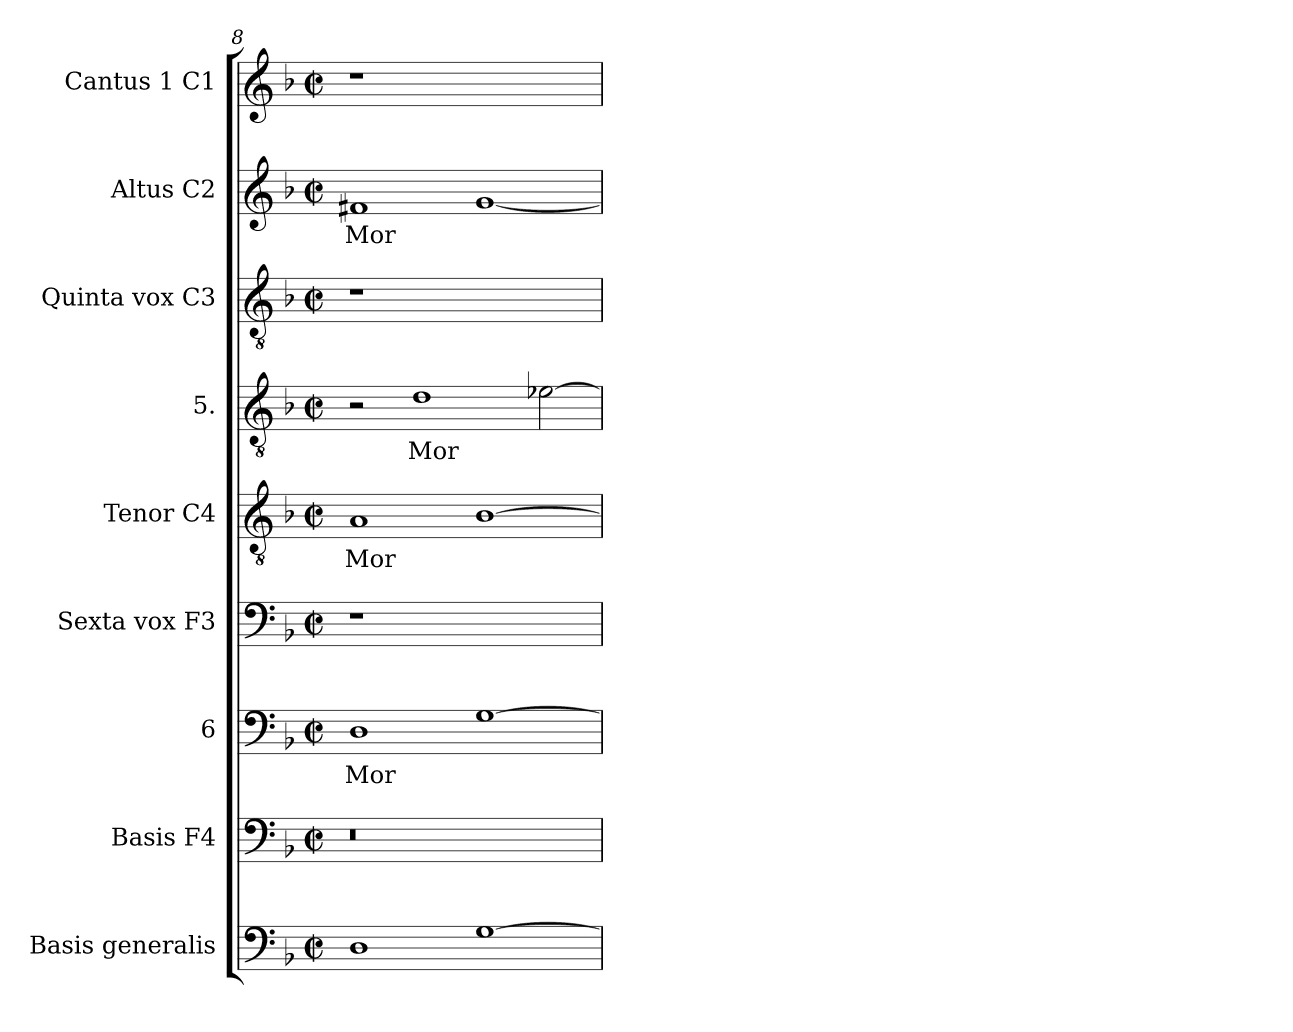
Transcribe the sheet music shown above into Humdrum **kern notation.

**kern	**text	**kern	**kern	**text	**kern	**kern	**text	**kern	**text	**kern	**kern	**text	**kern
*part9	*part9	*part8	*part7	*part7	*part6	*part5	*part5	*part4	*part4	*part3	*part2	*part2	*part1
*staff9	*staff9	*staff8	*staff7	*staff7	*staff6	*staff5	*staff5	*staff4	*staff4	*staff3	*staff2	*staff2	*staff1
*I"Basis  generalis	*	*I"Basis  F4	*I"6	*	*I"Sexta vox  F3	*I"Tenor  C4	*	*I"5.	*	*I"Quinta vox  C3	*I"Altus  C2	*	*I"Cantus 1  C1
*	*	*I'B	*	*	*	*I'T	*	*	*	*	*I'A	*	*I'C
*clefF4	*	*clefF4	*clefF4	*	*clefF4	*clefGv2	*	*clefGv2	*	*clefGv2	*clefG2	*	*clefG2
*k[b-]	*	*k[b-]	*k[b-]	*	*k[b-]	*k[b-]	*	*k[b-]	*	*k[b-]	*k[b-]	*	*k[b-]
*F:	*	*F:	*F:	*	*F:	*F:	*	*F:	*	*F:	*F:	*	*F:
*M2/2	*	*M2/2	*M2/2	*	*M2/2	*M2/2	*	*M2/2	*	*M2/2	*M2/2	*	*M2/2
*met(c|)	*	*met(c|)	*met(c|)	*	*met(c|)	*met(c|)	*	*met(c|)	*	*met(c|)	*met(c|)	*	*met(c|)
=8	=8	=8	=8	=8	=8	=8	=8	=8	=8	=8	=8	=8	=8
!	!LO:LY:a:cj	!	!	!LO:LY:b:cj	!	!	!LO:LY:b:cj	!	!	!	!	!LO:LY:b:cj	!
1D	.	0r	1D	Mor-	1r	1A	Mor-	2r	.	1r	1f#X	Mor	1r
!	!	!	!	!	!	!	!	!	!LO:LY:b:cj	!	!	!	!
.	.	.	.	.	.	.	.	1d	Mor-	.	.	.	.
!	!LO:LY:a:cj	!	!	!LO:LY:b:cj	!	!	!LO:LY:b:cj	!	!	!	!	!LO:LY:b:cj	!
[>1G	.	.	[>1G	--	1ryy	[>1B-	--	.	.	1ryy	[<1g	.	1ryy
!	!	!	!	!	!	!	!	!	!LO:LY:b:cj	!	!	!	!
.	.	.	.	.	.	.	.	[>2e-X\	--	.	.	.	.
=	=	=	=	=	=	=	=	=	=	=	=	=	=
*-	*-	*-	*-	*-	*-	*-	*-	*-	*-	*-	*-	*-	*-
